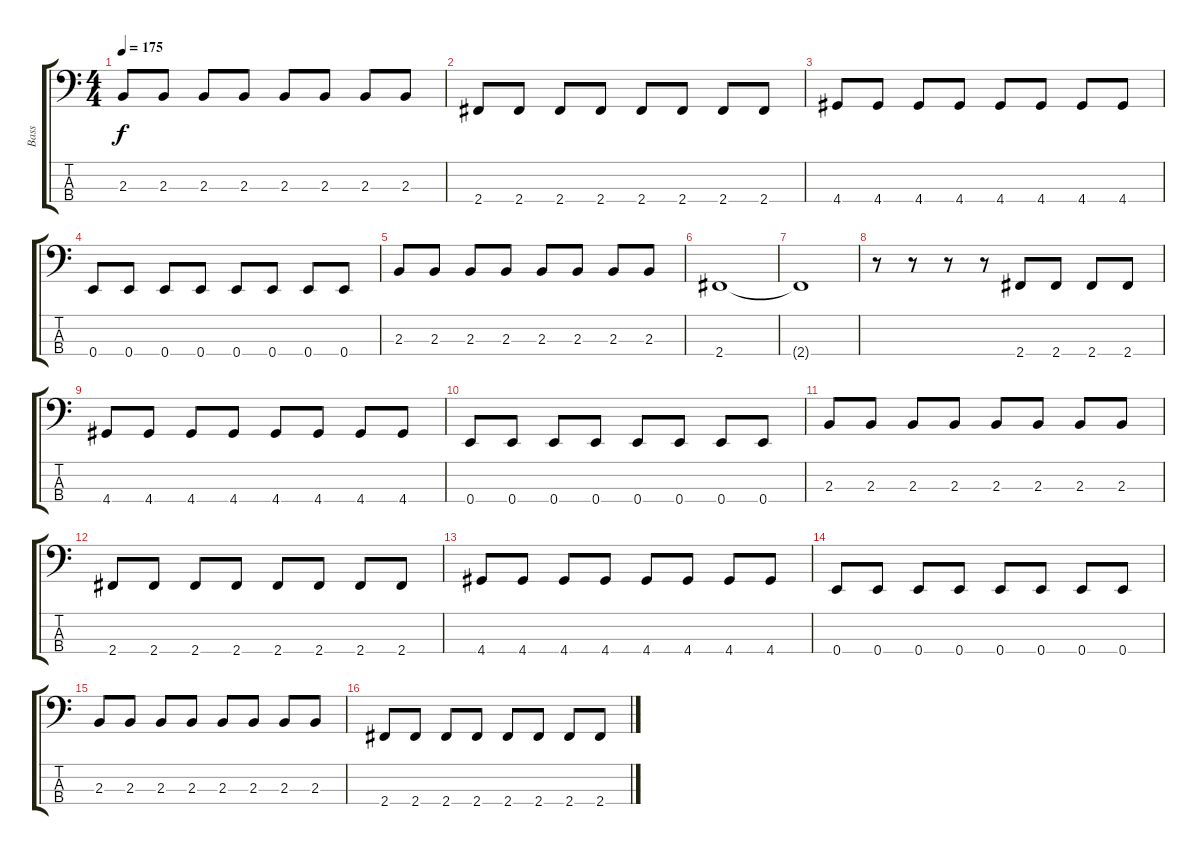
\track ("Bass" "Bass") {instrument electricbasspick}
\staff {score tabs}
\tuning (G2 D2 A1 E1) {hide}
\ts (4 4)
\tempo 175
\clef f4
\ks c
2.3.8{dy f} 2.3.8 2.3.8 2.3.8 2.3.8 2.3.8 2.3.8 2.3.8 |
2.4.8 2.4.8 2.4.8 2.4.8 2.4.8 2.4.8 2.4.8 2.4.8 |
4.4.8 4.4.8 4.4.8 4.4.8 4.4.8 4.4.8 4.4.8 4.4.8 |
0.4.8 0.4.8 0.4.8 0.4.8 0.4.8 0.4.8 0.4.8 0.4.8 |
2.3.8 2.3.8 2.3.8 2.3.8 2.3.8 2.3.8 2.3.8 2.3.8 |
2.4.1 |
2.4{t}.1 |
r.8 r.8 r.8 r.8 2.4.8 2.4.8 2.4.8 2.4.8 |
4.4.8 4.4.8 4.4.8 4.4.8 4.4.8 4.4.8 4.4.8 4.4.8 |
0.4.8 0.4.8 0.4.8 0.4.8 0.4.8 0.4.8 0.4.8 0.4.8 |
2.3.8 2.3.8 2.3.8 2.3.8 2.3.8 2.3.8 2.3.8 2.3.8 |
2.4.8 2.4.8 2.4.8 2.4.8 2.4.8 2.4.8 2.4.8 2.4.8 |
4.4.8 4.4.8 4.4.8 4.4.8 4.4.8 4.4.8 4.4.8 4.4.8 |
0.4.8 0.4.8 0.4.8 0.4.8 0.4.8 0.4.8 0.4.8 0.4.8 |
2.3.8 2.3.8 2.3.8 2.3.8 2.3.8 2.3.8 2.3.8 2.3.8 |
2.4.8 2.4.8 2.4.8 2.4.8 2.4.8 2.4.8 2.4.8 2.4.8
